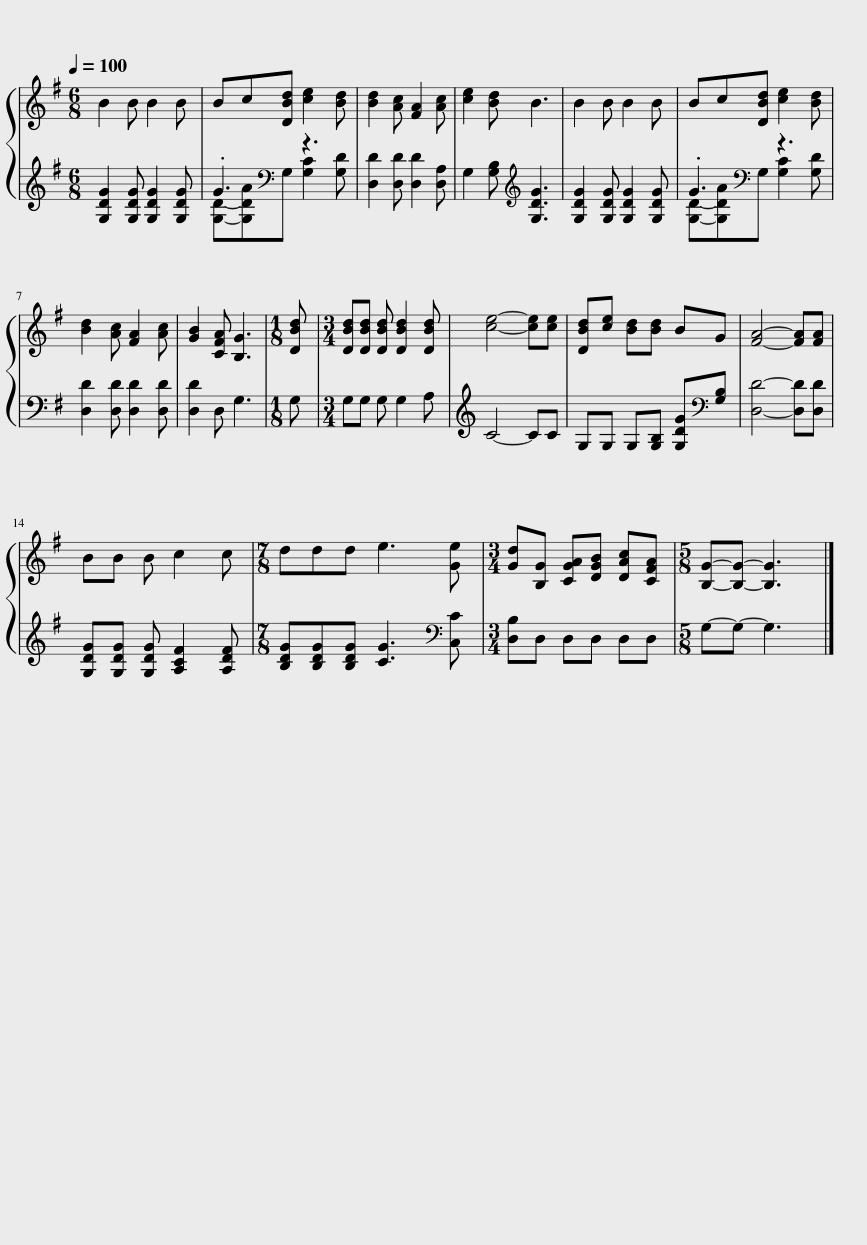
X:1
%%score { 1 | ( 2 3 ) }
L:1/8
Q:1/4=100
M:6/8
I:linebreak $
K:G
V:1 treble
V:2 treble
V:3 treble
V:1
 B2 B B2 B | Bc[DBd] [ce]2 [Bd] | [Bd]2 [Ac] [FA]2 [Ac] | [ce]2 [Bd] B3 | B2 B B2 B | %5
 Bc[DBd] [ce]2 [Bd] |$ [Bd]2 [Ac] [FA]2 [Ac] | [GB]2 [CFA] [B,G]3 |[M:1/8] [DBd] |[M:3/4] [DBd][DBd] [DBd] [DBd]2 [DBd] | %10
 [ce]4- [ce][ce] | [DBd][ce] [Bd][Bd] BG | [FA]4- [FA][FA] |$ BB B c2 c |[M:7/8] ddd e3 [Ge] | %15
[M:3/4] [Gd][B,G] [CGA][DGB] [DAc][CFA] |[M:5/8] [B,G]-[B,G]- [B,G]3 |] %17
V:2
 [G,DG]2 [G,DG] [G,DG]2 [G,DG] | .G3[K:bass] z3 | [D,D]2 [D,D] [D,D]2 [D,A,] | G,2 [G,B,][K:treble] [G,DG]3 | [G,DG]2 [G,DG] [G,DG]2 [G,DG] | %5
 .G3[K:bass] z3 |$ [D,D]2 [D,D] [D,D]2 [D,D] | [D,D]2 D, G,3 |[M:1/8] G, |[M:3/4] G,G, G, G,2 A, | %10
 C4- CC | G,G, G,[G,B,] [G,DG][K:bass][G,B,] | [D,D]4- [D,D][D,D] |$ [G,DG][G,DG] [G,DG] [A,CF]2 [A,DF] |[M:7/8] [B,DG][B,DG][B,DG] [CG]3[K:bass] [C,C] | %15
[M:3/4] [D,B,]D, D,D, D,D, |[M:5/8] G,-G,- G,3 |] %17
V:3
 x6 | [G,D]-[G,DA][K:bass]G, [G,C]2 [G,D] | x6 | x3[K:treble] x3 | x6 | %5
 [G,D]-[G,DA][K:bass]G, [G,C]2 [G,D] |$ x6 | x6 |[M:1/8] x |[M:3/4] x6 | %10
 x6 | x5[K:bass] x | x6 |$ x6 |[M:7/8] x6[K:bass] x | %15
[M:3/4] x6 |[M:5/8] x5 |] %17
